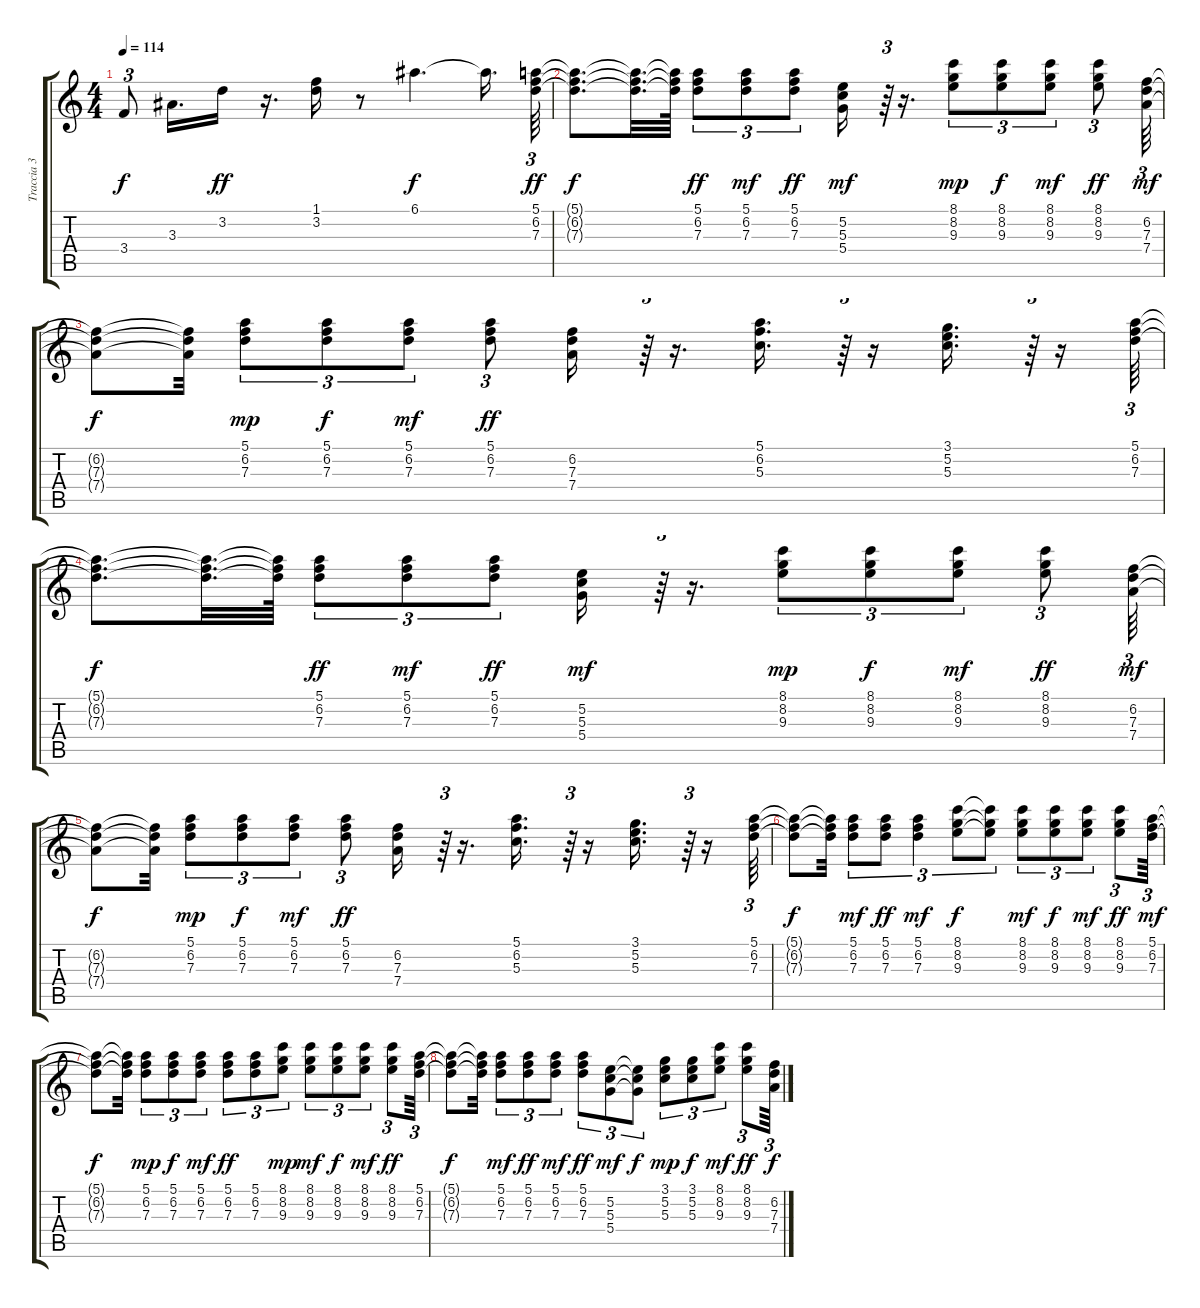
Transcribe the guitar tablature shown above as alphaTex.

\track ("Traccia 3" "Traccia 3") {instrument acousticguitarsteel}
\staff {score tabs}
\tuning (E4 B3 G3 D3 A2 E2) {hide}
\ts (4 4)
\tempo 114
\clef g2
\ks c
3.4{t}.8{tu (3 2) dy f} 3.3.16{d} 3.2.16{dy ff} r.16{d} (1.1 3.2).16 r.8 6.1.4{d dy f} 6.1{t}.16{d} (5.1 6.2 7.3).64{tu (3 2) dy ff} |
(5.1{t} 6.2{t} 7.3{t}).8{d dy f} (5.1{t} 6.2{t} 7.3{t}).32{d} (5.1{t} 6.2{t} 7.3{t}).64 (5.1 6.2 7.3).8{tu (3 2) dy ff} (5.1 6.2 7.3).8{tu (3 2) dy mf} (5.1 6.2 7.3).8{tu (3 2) dy ff} (5.2 5.3 5.4).16{dy mf} r.64{tu (3 2)} r.16{d} (8.1 8.2 9.3).8{tu (3 2) dy mp} (8.1 8.2 9.3).8{tu (3 2) dy f} (8.1 8.2 9.3).8{tu (3 2) dy mf} (8.1 8.2 9.3).8{tu (3 2) dy ff} (6.2 7.3 7.4).64{tu (3 2) dy mf} |
(6.2{t} 7.3{t} 7.4{t}).8{dy f} (6.2{t} 7.3{t} 7.4{t}).32 (5.1 6.2 7.3).8{tu (3 2) dy mp} (5.1 6.2 7.3).8{tu (3 2) dy f} (5.1 6.2 7.3).8{tu (3 2) dy mf} (5.1 6.2 7.3).8{tu (3 2) dy ff} (6.2 7.3 7.4).16 r.64{tu (3 2)} r.16{d} (5.1 6.2 5.3).16{d} r.64{tu (3 2)} r.16 (3.1 5.2 5.3).16{d} r.64{tu (3 2)} r.16 (5.1 6.2 7.3).64{tu (3 2)} |
(5.1{t} 6.2{t} 7.3{t}).8{d dy f} (5.1{t} 6.2{t} 7.3{t}).32{d} (5.1{t} 6.2{t} 7.3{t}).64 (5.1 6.2 7.3).8{tu (3 2) dy ff} (5.1 6.2 7.3).8{tu (3 2) dy mf} (5.1 6.2 7.3).8{tu (3 2) dy ff} (5.2 5.3 5.4).16{dy mf} r.64{tu (3 2)} r.16{d} (8.1 8.2 9.3).8{tu (3 2) dy mp} (8.1 8.2 9.3).8{tu (3 2) dy f} (8.1 8.2 9.3).8{tu (3 2) dy mf} (8.1 8.2 9.3).8{tu (3 2) dy ff} (6.2 7.3 7.4).64{tu (3 2) dy mf} |
(6.2{t} 7.3{t} 7.4{t}).8{dy f} (6.2{t} 7.3{t} 7.4{t}).32 (5.1 6.2 7.3).8{tu (3 2) dy mp} (5.1 6.2 7.3).8{tu (3 2) dy f} (5.1 6.2 7.3).8{tu (3 2) dy mf} (5.1 6.2 7.3).8{tu (3 2) dy ff} (6.2 7.3 7.4).16 r.64{tu (3 2)} r.16{d} (5.1 6.2 5.3).16{d} r.64{tu (3 2)} r.16 (3.1 5.2 5.3).16{d} r.64{tu (3 2)} r.16 (5.1 6.2 7.3).64{tu (3 2)} |
(5.1{t} 6.2{t} 7.3{t}).8{dy f} (5.1{t} 6.2{t} 7.3{t}).32 (5.1 6.2 7.3).8{tu (3 2) dy mf} (5.1 6.2 7.3).8{tu (3 2) dy ff} (5.1 6.2 7.3).4{tu (3 2) dy mf} (8.1 8.2 9.3).8{tu (3 2) dy f} (8.1{t} 8.2{t} 9.3{t}).8{tu (3 2)} (8.1 8.2 9.3).8{tu (3 2) dy mf} (8.1 8.2 9.3).8{tu (3 2) dy f} (8.1 8.2 9.3).8{tu (3 2) dy mf} (8.1 8.2 9.3).8{tu (3 2) dy ff} (5.1 6.2 7.3).64{tu (3 2) dy mf} |
(5.1{t} 6.2{t} 7.3{t}).8{dy f} (5.1{t} 6.2{t} 7.3{t}).32 (5.1 6.2 7.3).8{tu (3 2) dy mp} (5.1 6.2 7.3).8{tu (3 2) dy f} (5.1 6.2 7.3).8{tu (3 2) dy mf} (5.1 6.2 7.3).8{tu (3 2) dy ff} (5.1 6.2 7.3).8{tu (3 2)} (8.1 8.2 9.3).8{tu (3 2) dy mp} (8.1 8.2 9.3).8{tu (3 2) dy mf} (8.1 8.2 9.3).8{tu (3 2) dy f} (8.1 8.2 9.3).8{tu (3 2) dy mf} (8.1 8.2 9.3).8{tu (3 2) dy ff} (5.1 6.2 7.3).64{tu (3 2)} |
(5.1{t} 6.2{t} 7.3{t}).8{dy f} (5.1{t} 6.2{t} 7.3{t}).32 (5.1 6.2 7.3).8{tu (3 2) dy mf} (5.1 6.2 7.3).8{tu (3 2) dy ff} (5.1 6.2 7.3).8{tu (3 2) dy mf} (5.1 6.2 7.3).8{tu (3 2) dy ff} (5.2 5.3 5.4).8{tu (3 2) dy mf} (5.2{t} 5.3{t} 5.4{t}).8{tu (3 2) dy f} (3.1 5.2 5.3).8{tu (3 2) dy mp} (3.1 5.2 5.3).8{tu (3 2) dy f} (8.1 8.2 9.3).8{tu (3 2) dy mf} (8.1 8.2 9.3).8{tu (3 2) dy ff} (6.2 7.3 7.4).64{tu (3 2) dy f}
